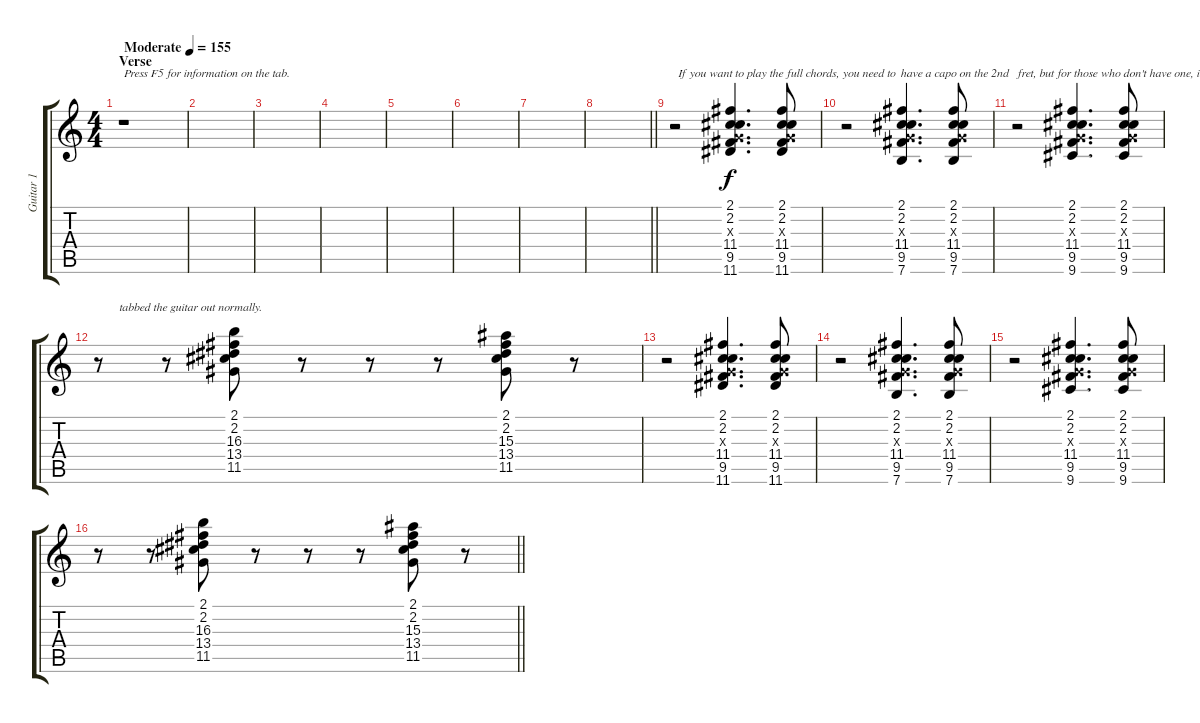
\track ("Guitar 1" "Guitar 1") {instrument acousticguitarsteel}
\staff {score tabs}
\tuning (E4 B3 G3 D3 A2 E2) {hide}
\ts (4 4)
\section ("" "Verse")
\tempo (155 "Moderate")
\clef g2
\ks c
r.1{txt "Press F5 for information on the tab." dy f instrument acousticguitarsteel} |
|
|
|
|
|
|
\barLineRight lightlight
|
\section ("" "")
r.2{txt " If you want to play the full chords, you need to "} (2.1 2.2 0.3{x} 11.4 9.5 11.6).4{d} (2.1 2.2 0.3{x} 11.4 9.5 11.6).8 |
r.2{txt "                  have a capo on the 2nd"} (2.1 2.2 0.3{x} 11.4 9.5 7.6).4{d} (2.1 2.2 0.3{x} 11.4 9.5 7.6).8 |
r.2{txt "fret, but for those who don't have one, i've"} (2.1 2.2 0.3{x} 11.4 9.5 9.6).4{d} (2.1 2.2 0.3{x} 11.4 9.5 9.6).8 |
r.8{txt "       tabbed the guitar out normally."} r.8 (2.1 2.2 16.3 13.4 11.5).8 r.8 r.8 r.8 (2.1 2.2 15.3 13.4 11.5).8 r.8 |
r.2 (2.1 2.2 0.3{x} 11.4 9.5 11.6).4{d} (2.1 2.2 0.3{x} 11.4 9.5 11.6).8 |
r.2 (2.1 2.2 0.3{x} 11.4 9.5 7.6).4{d} (2.1 2.2 0.3{x} 11.4 9.5 7.6).8 |
r.2 (2.1 2.2 0.3{x} 11.4 9.5 9.6).4{d} (2.1 2.2 0.3{x} 11.4 9.5 9.6).8 |
\barLineRight lightlight
r.8 r.8 (2.1 2.2 16.3 13.4 11.5).8 r.8 r.8 r.8 (2.1 2.2 15.3 13.4 11.5).8 r.8
